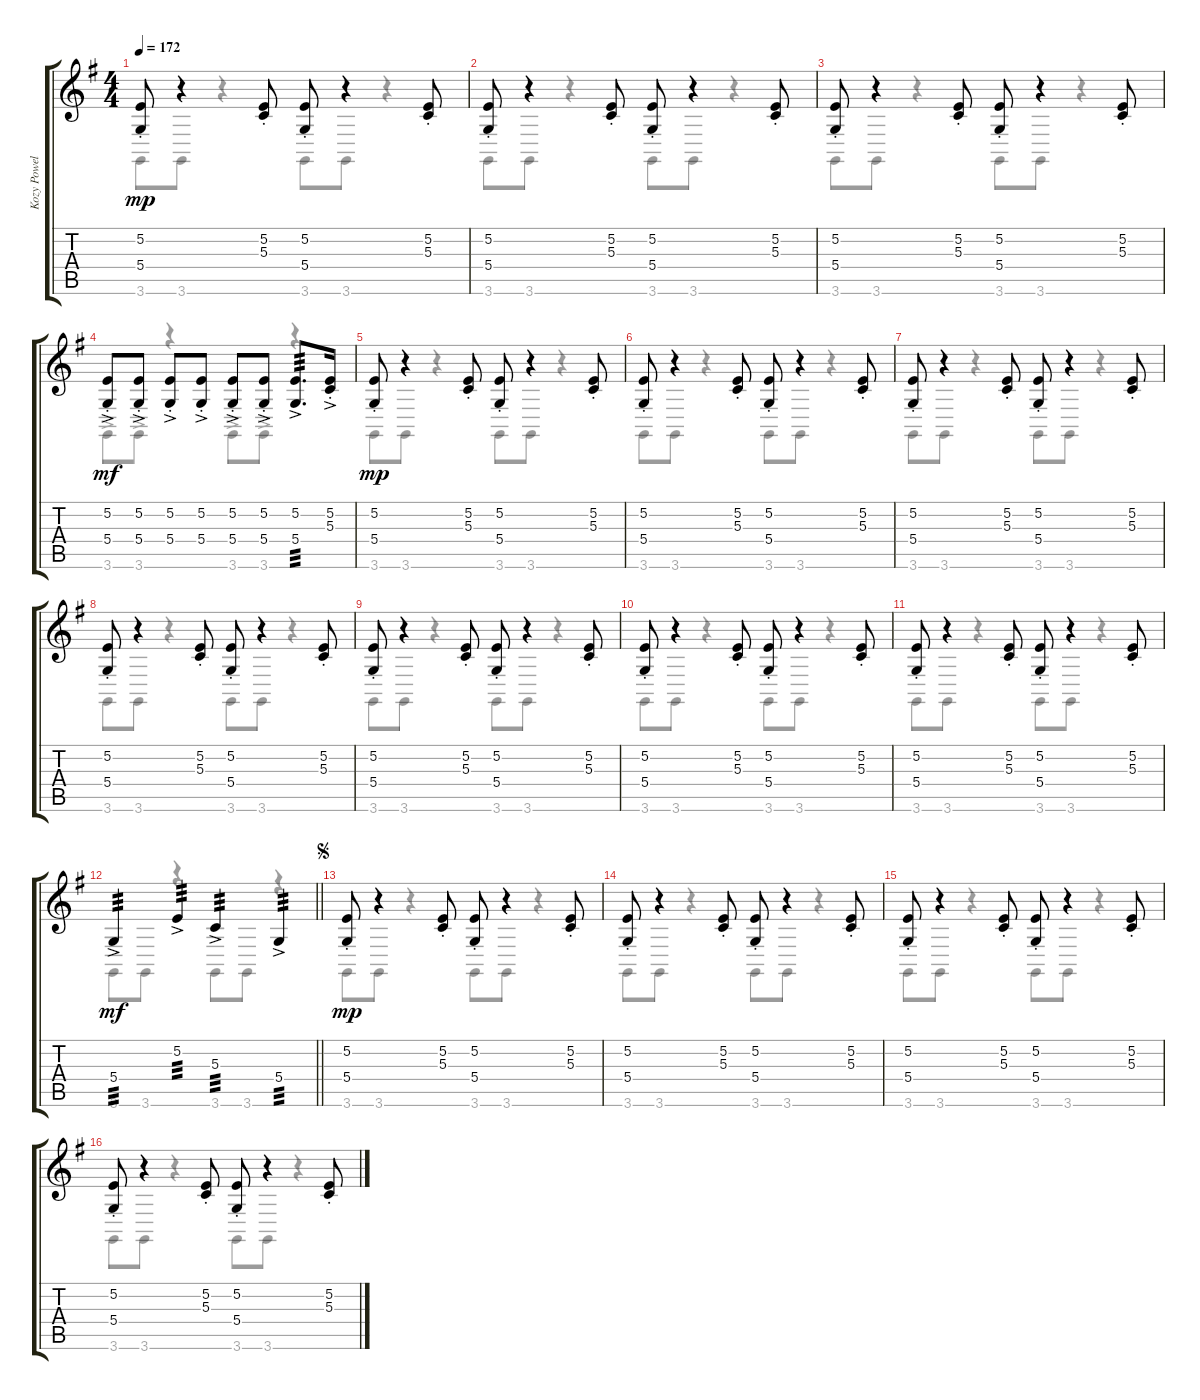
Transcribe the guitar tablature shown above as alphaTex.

\track ("Kozy Powell Drums" "Kozy Powel") {instrument melodictom}
\staff {score tabs}
\tuning (E4 B3 G3 D3 A2 E2) {hide}
\voice
\ts (4 4)
\tempo 172
\clef g2
\ks g
(5.2{st} 5.4{st}).8{dy mp} r.4 (5.2{st} 5.3{st}).8 (5.2{st} 5.4{st}).8 r.4 (5.2{st} 5.3{st}).8 |
(5.2{st} 5.4{st}).8 r.4 (5.2{st} 5.3{st}).8 (5.2{st} 5.4{st}).8 r.4 (5.2{st} 5.3{st}).8 |
(5.2{st} 5.4{st}).8 r.4 (5.2{st} 5.3{st}).8 (5.2{st} 5.4{st}).8 r.4 (5.2{st} 5.3{st}).8 |
(5.2{ac st} 5.4{ac st}).8{dy mf} (5.2{ac st} 5.4{ac st}).8 (5.2{ac st} 5.4{ac st}).8 (5.2{ac st} 5.4{ac st}).8 (5.2{ac st} 5.4{ac st}).8 (5.2{ac st} 5.4{ac st}).8 (5.2{ac} 5.4{ac}).8{d tp 3} (5.2{ac st} 5.3{ac st}).16 |
(5.2{st} 5.4{st}).8{dy mp} r.4 (5.2{st} 5.3{st}).8 (5.2{st} 5.4{st}).8 r.4 (5.2{st} 5.3{st}).8 |
(5.2{st} 5.4{st}).8 r.4 (5.2{st} 5.3{st}).8 (5.2{st} 5.4{st}).8 r.4 (5.2{st} 5.3{st}).8 |
(5.2{st} 5.4{st}).8 r.4 (5.2{st} 5.3{st}).8 (5.2{st} 5.4{st}).8 r.4 (5.2{st} 5.3{st}).8 |
(5.2{st} 5.4{st}).8 r.4 (5.2{st} 5.3{st}).8 (5.2{st} 5.4{st}).8 r.4 (5.2{st} 5.3{st}).8 |
(5.2{st} 5.4{st}).8 r.4 (5.2{st} 5.3{st}).8 (5.2{st} 5.4{st}).8 r.4 (5.2{st} 5.3{st}).8 |
(5.2{st} 5.4{st}).8 r.4 (5.2{st} 5.3{st}).8 (5.2{st} 5.4{st}).8 r.4 (5.2{st} 5.3{st}).8 |
(5.2{st} 5.4{st}).8 r.4 (5.2{st} 5.3{st}).8 (5.2{st} 5.4{st}).8 r.4 (5.2{st} 5.3{st}).8 |
\barLineRight lightlight
5.4{ac}.4{tp 3 dy mf} 5.2{ac}.4{tp 3} 5.3{ac}.4{tp 3} 5.4{ac}.4{tp 3} |
\jump segno
(5.2{st} 5.4{st}).8{dy mp} r.4 (5.2{st} 5.3{st}).8 (5.2{st} 5.4{st}).8 r.4 (5.2{st} 5.3{st}).8 |
(5.2{st} 5.4{st}).8 r.4 (5.2{st} 5.3{st}).8 (5.2{st} 5.4{st}).8 r.4 (5.2{st} 5.3{st}).8 |
(5.2{st} 5.4{st}).8 r.4 (5.2{st} 5.3{st}).8 (5.2{st} 5.4{st}).8 r.4 (5.2{st} 5.3{st}).8 |
(5.2{st} 5.4{st}).8 r.4 (5.2{st} 5.3{st}).8 (5.2{st} 5.4{st}).8 r.4 (5.2{st} 5.3{st}).8
\voice
\clef g2
\ottava regular
\simile none
\ks g
3.6.8{dy mp} 3.6.8 r.4 3.6.8 3.6.8 r.4 |
3.6.8 3.6.8 r.4 3.6.8 3.6.8 r.4 |
3.6.8 3.6.8 r.4 3.6.8 3.6.8 r.4 |
3.6{ac}.8{dy mf} 3.6{ac}.8 r.4 3.6{ac}.8 3.6{ac}.8 r.4 |
3.6.8{dy mp} 3.6.8 r.4 3.6.8 3.6.8 r.4 |
3.6.8 3.6.8 r.4 3.6.8 3.6.8 r.4 |
3.6.8 3.6.8 r.4 3.6.8 3.6.8 r.4 |
3.6.8 3.6.8 r.4 3.6.8 3.6.8 r.4 |
3.6.8 3.6.8 r.4 3.6.8 3.6.8 r.4 |
3.6.8 3.6.8 r.4 3.6.8 3.6.8 r.4 |
3.6.8 3.6.8 r.4 3.6.8 3.6.8 r.4 |
\barLineRight lightlight
3.6.8 3.6.8 r.4 3.6.8 3.6.8 r.4 |
3.6.8 3.6.8 r.4 3.6.8 3.6.8 r.4 |
3.6.8 3.6.8 r.4 3.6.8 3.6.8 r.4 |
3.6.8 3.6.8 r.4 3.6.8 3.6.8 r.4 |
3.6.8 3.6.8 r.4 3.6.8 3.6.8 r.4
